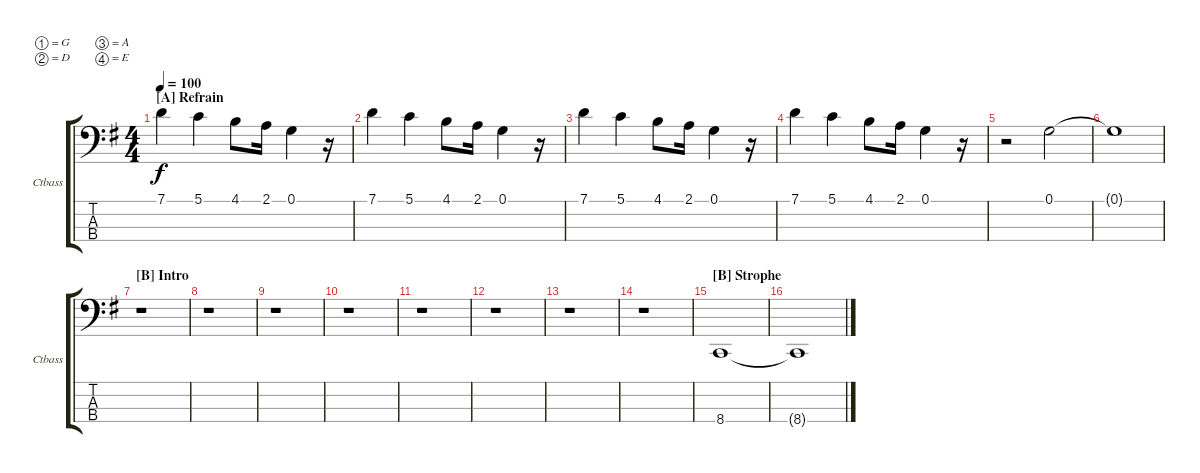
\defaultSystemsLayout 4
\bracketExtendMode groupsimilarinstruments
\singleTrackTrackNamePolicy allsystems
\multiTrackTrackNamePolicy allsystems
\firstSystemTrackNameOrientation horizontal
\otherSystemsTrackNameOrientation horizontal
\track ("Contrabass" "Ctbass") {instrument contrabass}
\staff {score tabs}
\tuning (G2 D2 A1 E0)
\ts (4 4)
\section ("A" "Refrain")
\tempo 100
\clef f4
\ks g
7.1.4{dy f} 5.1.4 4.1.8 2.1.16 0.1.4 r.16 |
7.1.4 5.1.4 4.1.8 2.1.16 0.1.4 r.16 |
\scale
0.333333 7.1.4 5.1.4 4.1.8 2.1.16 0.1.4 r.16 |
\scale
0.333333 7.1.4 5.1.4 4.1.8 2.1.16 0.1.4 r.16 |
\scale
0.333333 r.2 0.1.2 |
\scale
0.333333 0.1{t}.1 |
\section ("B" "Intro")
\scale
0.333333 r.1 |
\scale
0.333333 r.1 |
\scale
0.333333 r.1 |
\scale
0.333333 r.1 |
\scale
0.333333 r.1 |
\scale
0.333333 r.1 |
\scale
0.333333 r.1 |
\scale
0.333333 r.1 |
\section ("B" "Strophe")
\scale
0.333333 8.4.1 |
\scale
0.333333 8.4{t}.1
